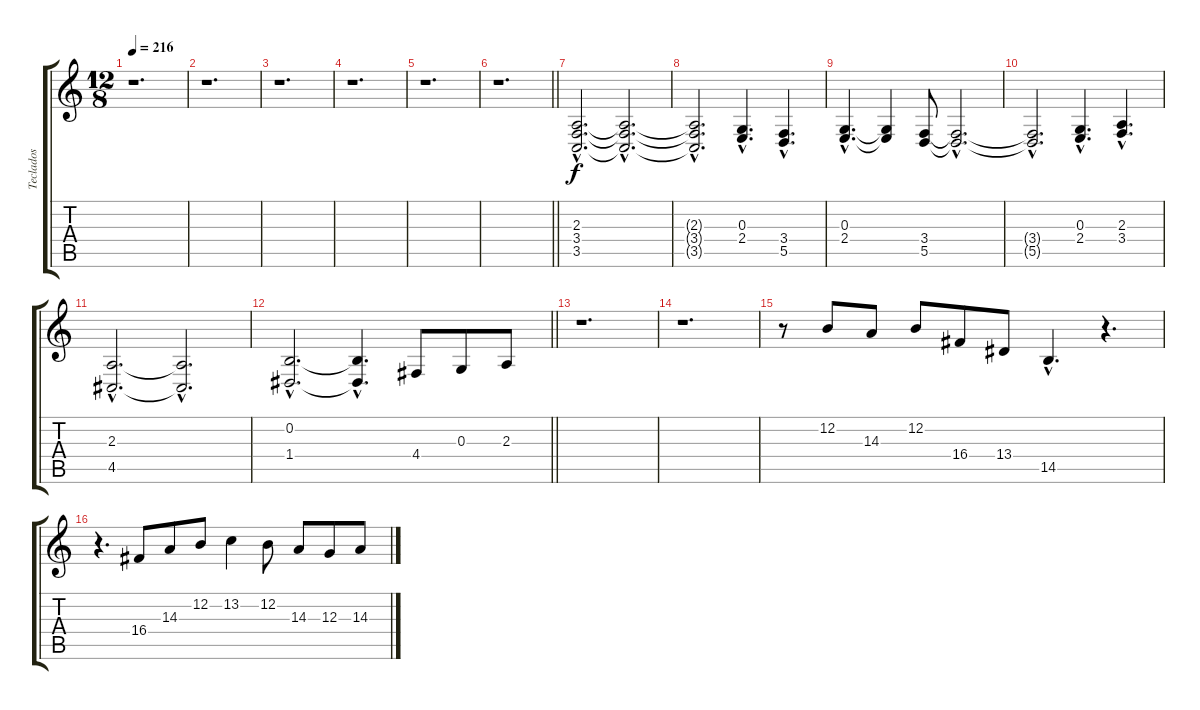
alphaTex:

\track ("Teclados" "Teclados") {instrument reedorgan}
\staff {score tabs}
\tuning (E4 B3 G3 D3 A2 E2) {hide}
\ts (12 8)
\tempo 216
\clef g2
\ks c
r.1{d dy f} |
r.1{d} |
r.1{d} |
r.1{d} |
r.1{d} |
\barLineRight lightlight
r.1{d} |
(2.3{hac} 3.4{hac} 3.5{hac}).2{d volume 13 instrument reedorgan} (2.3{hac t} 3.4{hac t} 3.5{hac t}).2{d} |
(2.3{hac t} 3.4{hac t} 3.5{hac t}).2{d} (0.3{hac} 2.4{hac}).4{d} (3.4{hac} 5.5{hac}).4{d} |
(0.3{hac} 2.4{hac}).4{d} (0.3{t} 2.4{t}).4 (3.4 5.5).8 (3.4{hac t} 5.5{hac t}).2{d} |
(3.4{hac t} 5.5{hac t}).2{d} (0.3{hac} 2.4{hac}).4{d} (2.3{hac} 3.4{hac}).4{d} |
(2.3{hac} 4.5{hac}).2{d} (2.3{hac t} 4.5{hac t}).2{d} |
\barLineRight lightlight
(0.2{hac} 1.4{hac}).2{d} (0.2{hac t} 1.4{hac t}).4{d} 4.4.8 0.3.8 2.3.8 |
r.1{d} |
r.1{d} |
r.8{volume 12 instrument brasssection} 12.2.8 14.3.8 12.2.8 16.4.8 13.4.8 14.5{hac}.4{d} r.4{d} |
r.4{d} 16.4.8 14.3.8 12.2.8 13.2.4 12.2.8 14.3.8 12.3.8 14.3.8
